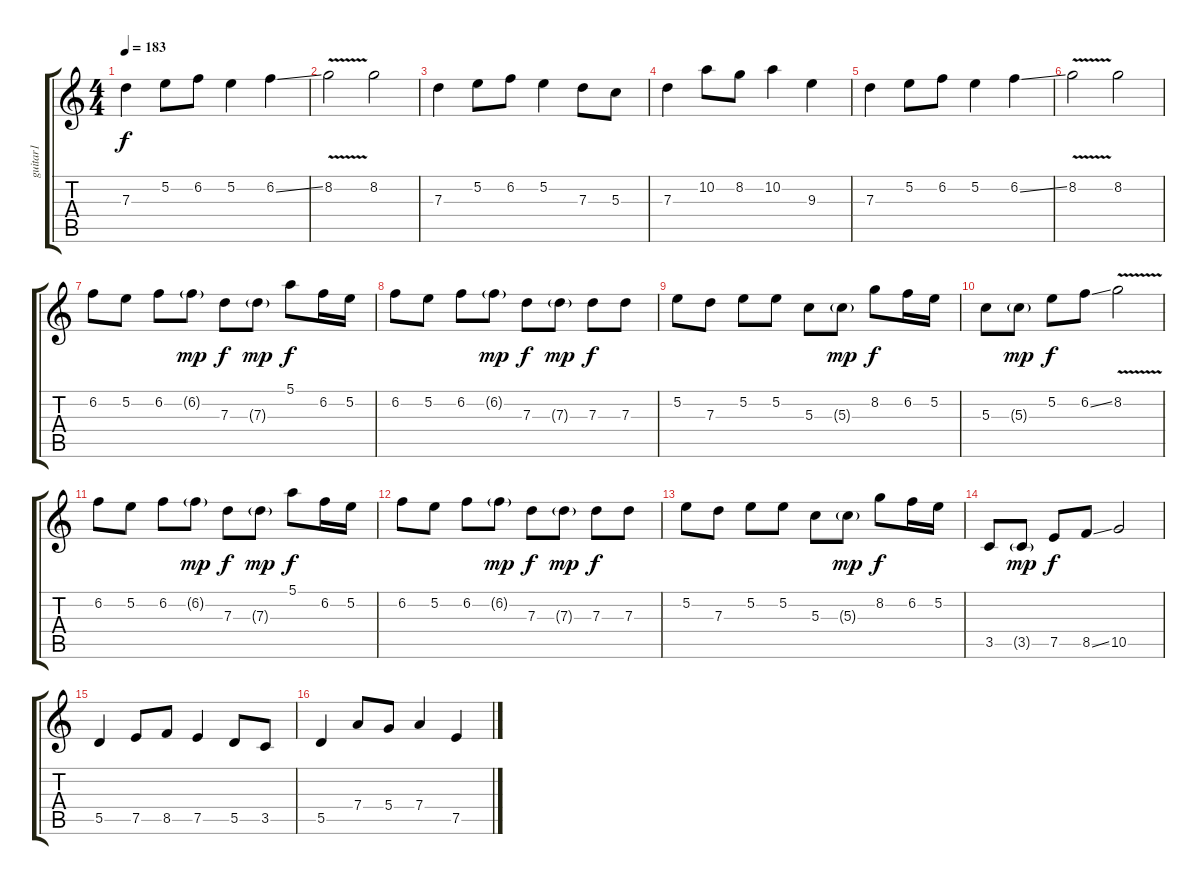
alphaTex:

\track ("guitar1" "guitar1") {instrument distortionguitar}
\staff {score tabs}
\tuning (E4 B3 G3 D3 A2 D2) {hide}
\ts (4 4)
\tempo 183
\clef g2
\ks c
7.3.4{dy f} 5.2.8 6.2.8 5.2.4 6.2{ss}.4 |
8.2{v}.2 8.2.2 |
7.3.4 5.2.8 6.2.8 5.2.4 7.3.8 5.3.8 |
7.3.4 10.2.8 8.2.8 10.2.4 9.3.4 |
7.3.4 5.2.8 6.2.8 5.2.4 6.2{ss}.4 |
8.2{v}.2 8.2.2 |
6.2.8{balance 4 instrument acousticguitarnylon} 5.2.8 6.2.8 6.2{g}.8{dy mp} 7.3.8{dy f} 7.3{g}.8{dy mp} 5.1.8{dy f} 6.2.16 5.2.16 |
6.2.8 5.2.8 6.2.8 6.2{g}.8{dy mp} 7.3.8{dy f} 7.3{g}.8{dy mp} 7.3.8{dy f} 7.3.8 |
5.2.8 7.3.8 5.2.8 5.2.8 5.3.8 5.3{g}.8{dy mp} 8.2.8{dy f} 6.2.16 5.2.16 |
5.3.8 5.3{g}.8{dy mp} 5.2.8{dy f} 6.2{ss}.8 8.2{v}.2 |
6.2.8 5.2.8 6.2.8 6.2{g}.8{dy mp} 7.3.8{dy f} 7.3{g}.8{dy mp} 5.1.8{dy f} 6.2.16 5.2.16 |
6.2.8 5.2.8 6.2.8 6.2{g}.8{dy mp} 7.3.8{dy f} 7.3{g}.8{dy mp} 7.3.8{dy f} 7.3.8 |
5.2.8 7.3.8 5.2.8 5.2.8 5.3.8 5.3{g}.8{dy mp} 8.2.8{dy f} 6.2.16 5.2.16 |
3.5.8 3.5{g}.8{dy mp balance 6 instrument distortionguitar} 7.5.8{dy f} 8.5{ss}.8 10.5.2 |
5.5.4{volume 14 instrument distortionguitar} 7.5.8 8.5.8 7.5.4 5.5.8 3.5.8 |
5.5.4 7.4.8 5.4.8 7.4.4 7.5.4
